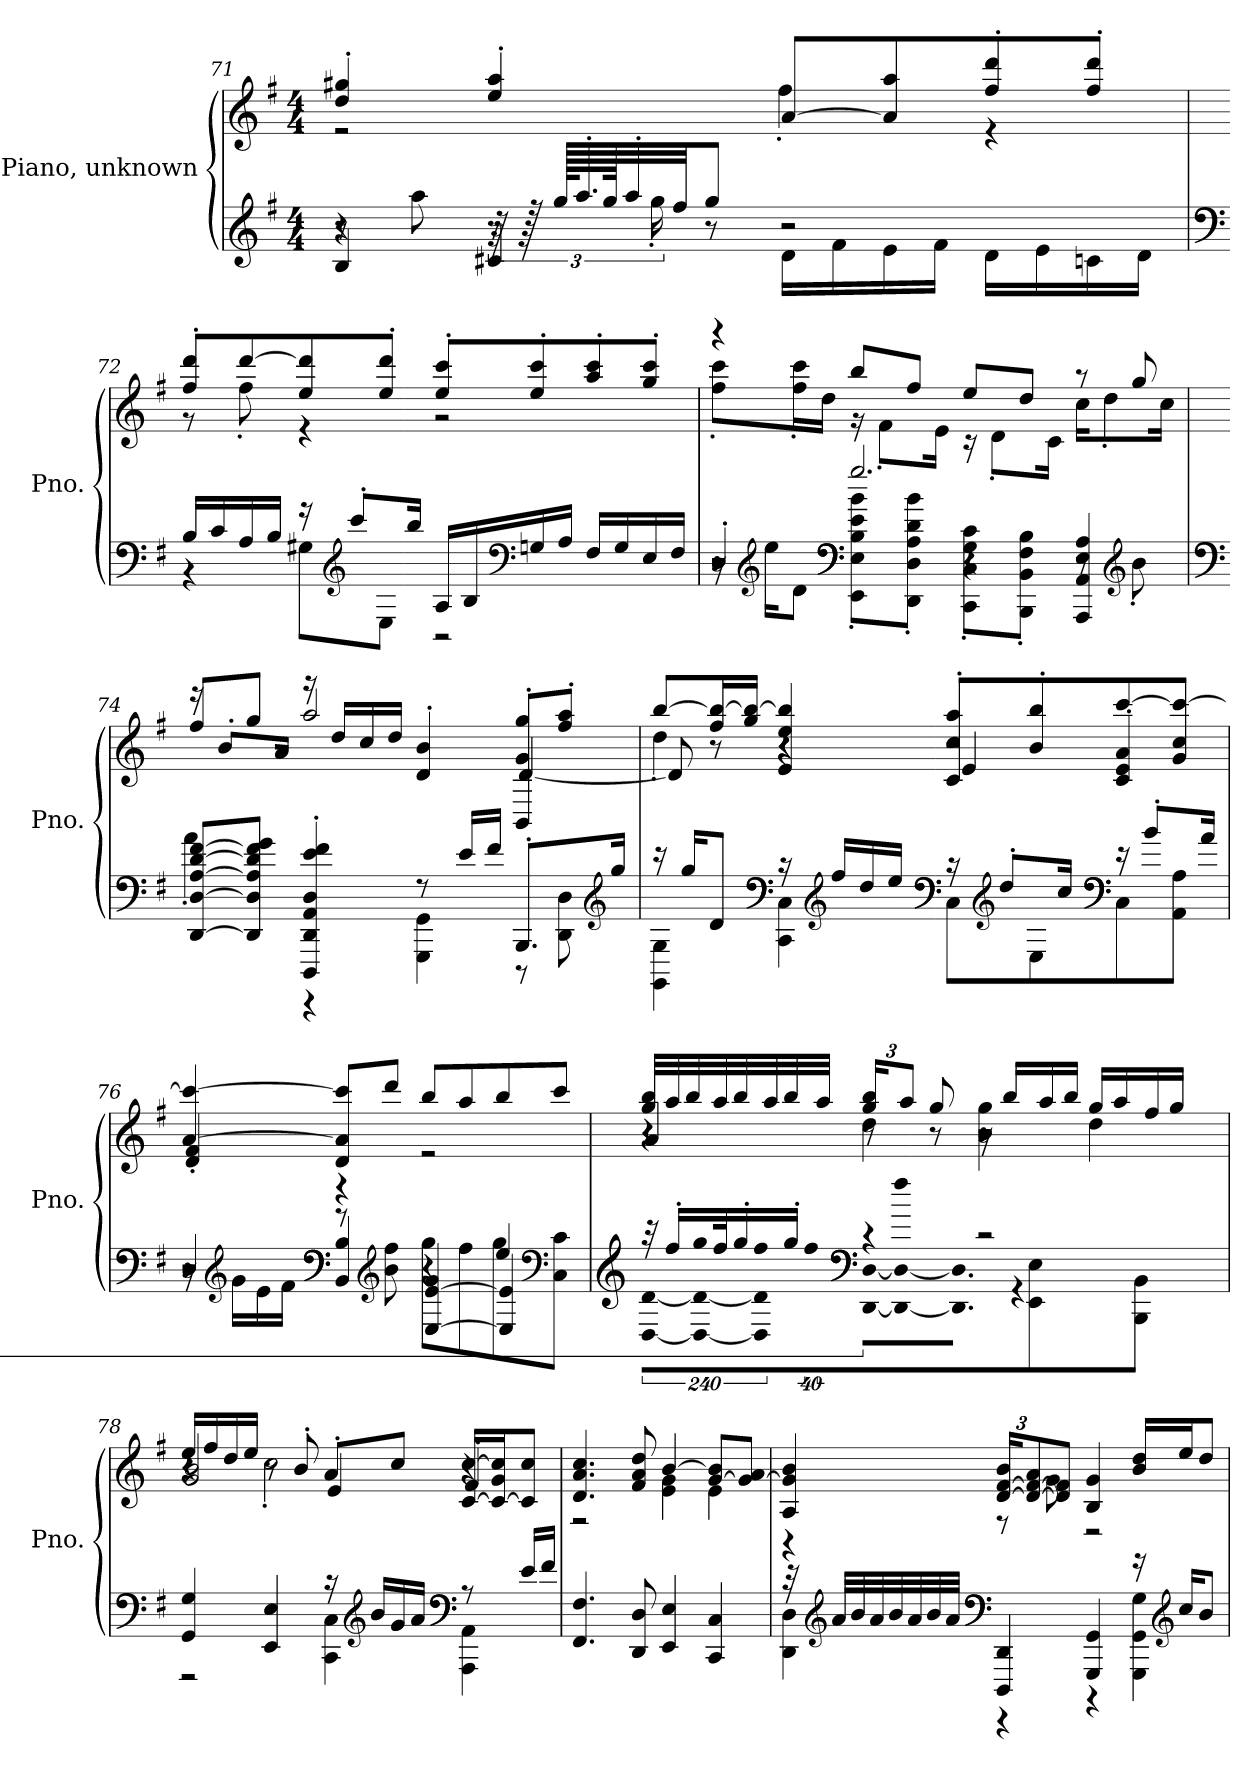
**kern	**kern
*part1	*part1
*staff2	*staff1
*I"Piano, unknown	*
*I'Pno.	*
*clefG2	*clefG2
*k[f#]	*k[f#]
*M4/4	*M4/4
=71	=71
*^	*^
*	*^	*	*
4B/	8r	4r	4dd/' 4gg#X/'	2r
.	8aa\	.	.	.
64r	12r	4c#X/	4ee/' 4aa/'	.
128r	.	.	.	.
128gg/KLLLL	.	.	.	.
64.aa'/	.	.	.	.
128gg/JK	.	.	.	.
32aa'/	.	.	.	.
.	24gg'\	.	.	.
32ff#/JJ	.	.	.	.
8gg/J	8r	.	.	.
2r	16d\LL	2r	[8a/L	4ff#'\
.	16f#\	.	.	.
.	16e\	.	8a/] 8aa/	.
.	16f#\JJ	.	.	.
.	16d\LL	.	8ff#/' 8ddd/'	4r
.	16e\	.	.	.
.	16cn\	.	8ff#/' 8ddd/'J	.
.	16d\JJ	.	.	.
*v	*v	*v	*	*
!!LO:LB:g=z	!!
=72	=72	=72
*clefF4	*	*
*^	*	*
16B/LL	4r	8ff#/' 8ddd/'L	8r
16c/	.	.	.
16A/	.	[8ddd/	8ff#'\
16B/JJ	.	.	.
16r	8G#X\L	8ee/ 8ddd/]	4r
*clefG2	*	*	*
8ccc'/L	.	.	.
.	8E\J	8ee/' 8ddd/'J	.
16bb/Jk	.	.	.
16A/LL	2r	8ee/' 8ccc/'L	2r
16B/	.	.	.
*clefF4	*	*	*
16Gn/	.	8ee/' 8ccc/'	.
16A/JJ	.	.	.
16F#/LL	.	8aa/' 8ccc/'	.
16G/	.	.	.
16E/	.	8gg/' 8ccc/'J	.
16F#/JJ	.	.	.
=73	=73	=73	=73
*	*^	*	*
4D'/	16r	2r	4r	8ff#\' 8ccc\'L
*clefG2	*	*	*	*
.	16ee\KL	.	.	.
.	8d\J	.	.	16ff#\' 16ccc\'L
.	.	.	.	16dd\JJ
*clefF4	*	*	*	*
2.gg/	8EE\' 8E\' 8B\' 8e\' 8b\'L	.	8bb/L	16r
.	.	.	.	8f#'\L
.	8DD\' 8D\' 8A\' 8d\' 8b\'J	.	8ff#/J	.
.	.	.	.	16e\Jk
.	8CC\' 8C\' 8G\' 8c\'L	4r	8ee/L	16r
.	.	.	.	8d'\L
.	8BBB\' 8BB\' 8F#\' 8B\'J	.	8dd/J	.
.	.	.	.	16c\Jk
.	8r	4AAA/ 4AA/ 4E/ 4A/	8r	16cc\KL
.	.	.	.	8dd'\
*clefG2	*	*	*	*
.	8b'\	.	8gg/	.
.	.	.	.	16cc\Jk
*v	*v	*v	*	*
!!LO:LB:g=z	!!
=74	=74	=74
*clefF4	*	*
*^	*	*
[8DD/ [8D/ [8A/ [8d/ [8f#/L	4a'\	16r	8ff#/L
.	.	8b'/L	.
8DD/] 8D/] 8A/] 8d/] 8f#/] 8g/J	.	.	8gg/J
.	.	16a/Jk	.
4DDD/' 4DD/' 4AA/' 4D/' 4e/' 4f#/'	4r	16r	2aa/
.	.	16dd/LL	.
.	.	16cc/	.
.	.	16dd/JJ	.
8r	4GGG\ 4GG\	4d/' 4b/'	.
16e/LL	.	.	.
16f#/JJ	.	.	.
8.BBB'/L	8r	8BB/' 8g/' 8gg/'L	[4d/
.	8DD\ 8D\	8ff#/' 8aa/'J	.
*clefG2	*	*	*
16gg/Jk	.	.	.
=75	=75	=75	=75
*	*	*	*^
16r	4GG\ 4G\	[8bb/L	4dd'\	8d/]
16gg/KL	.	.	.	.
8d/J	.	16ff#/ 16bb/_L	.	8r
.	.	16gg/ 16bb/_JJ	.	.
*clefF4	*	*	*	*
16r	4CC\ 4C\	4e/ 4ee/ 4bb/]	4r	4r
*clefG2	*	*	*	*
16ff#/LL	.	.	.	.
16dd/	.	.	.	.
16ee/JJ	.	.	.	.
*clefF4	*	*	*	*
16r	8C\L	8c/' 8cc/' 8aa/'L	2r	4e/
*clefG2	*	*	*	*
8dd'/L	.	.	.	.
.	8E\	8b/' 8bb/'	.	.
16cc/Jk	.	.	.	.
*clefF4	*	*	*	*
16r	8C\	[8ccc/	.	4c/' 4e/' 4a/'
8b'/L	.	.	.	.
.	8AA\ 8A\J	8g/ 8cc/ 8ccc/_J	.	.
16a/Jk	.	.	.	.
*	*	*	*v	*v
!!LO:LB:g=z
=76	=76	=76	=76
*	*^	*	*
2r	16r	4D/	[4a/ 4ccc/_	4d/' 4f#/'
*clefG2	*	*	*	*
.	16g\LL	.	.	.
.	16e\	.	.	.
.	16f#\JJ	.	.	.
*clefF4	*	*	*	*
.	8r	4BB/ 4B/	8d/ 8a/] 8ccc/]L	4r
*clefG2	*	*	*	*
.	8b\ 8ff#\	.	8ddd/J	.
4r	8gg\L	[4E/ [4e/ 4g/	8bb/L	2r
.	8ff#\	.	8aa/	.
4ee/	8gg\	4E/] 4e/]	8bb/	.
*clefF4	*	*	*	*
.	8C\ 8c\J	.	8ccc/J	.
*v	*v	*v	*	*
*	*v	*v
!!LO:LB:g=z
=77	=77
*clefG2	*
*^	*
!	!LO:N:vis=16	!
*	*	*^
*	*	*	*^
32r	[1920%137D\ [1920%137d\LL	32gg/ 32bb/LLL	4r	4a/
16ff#'/LL	.	32aa/	.	.
.	.	32bb/	.	.
!	!LO:N:vis=16	!	!	!
.	1920%137D\_ 1920%137d\_ 1920%137gg\	.	.	.
32ff#/K	.	32aa/	.	.
16gg'/	.	32bb/	.	.
!	!LO:N:vis=16	!	!	!
.	1920%137D\] 1920%137d\] 1920%137ff#\	.	.	.
.	.	32aa/	.	.
16gg'/JJ	.	32bb/	.	.
!	!LO:N:vis=32	!	!	!
.	640%23ff#\JJk	.	.	.
.	.	32aa/JJJ	.	.
*clefF4	*	*	*	*
!	!LO:N:vis=32	!	!	!
*	*	*Xbrackettup	*	*
4r	[640%23DD\ [640%23D\KLL	24gg/ 24bb/KL	4dd\	8r
!	!LO:N:vis=16	!	!	!
.	1920%137DD\_ 1920%137D\_ 1920%137ff#\	.	.	.
.	.	12aa/J	.	.
!	!LO:N:vis=16.	!	!	!
.	960%103DD\] 960%103D\]JJ	.	.	.
.	.	8r	.	8gg/
!	!LO:N:vis=32	!	!	!
.	640%23r	.	.	.
2r	.	16r	4b\ 4gg\	2r
.	4EE\ 4E\	.	.	.
.	.	16bb/LL	.	.
.	.	16aa/	.	.
.	.	16bb/JJ	.	.
.	.	16gg/LL	4dd\	.
.	4BBB\ 4BB\	.	.	.
.	.	16aa/	.	.
.	.	16ff#/	.	.
.	.	16gg/JJ	.	.
1920ryy	.	1920ryy	1920ryy	1920ryy
!!LO:PB:g=z	!!	!!
=78	=78	=78	=78	=78
4GG/ 4G/	2r	16ee/LL	4r	2g/ 2b/
.	.	16ff#/	.	.
.	.	16dd/	.	.
.	.	16ee/JJ	.	.
4EE/ 4E/	.	8r	2cc'\	.
.	.	8b'/	.	.
16r	4CC\ 4C\	8a'/L	.	4e/
*clefG2	*	*	*	*
16b/LL	.	.	.	.
16g/	.	8cc/J	.	.
16a/JJ	.	.	.	.
*clefF4	*	*	*	*
8r	4AAA\ 4AA\	[16c/ [16cc/LL	4r	4f#'/
.	.	16c/_ 16g/ 16cc/]J	.	.
16e/LL	.	8c/] 8cc/J	.	.
16f#/JJ	.	.	.	.
*v	*v	*	*	*
*	*	*v	*v
=79	=79	=79
4.FF#/ 4.F#/	4.d/ 4.a/ 4.cc/	2r
8DD/ 8D/	8f#/ 8a/ 8dd/	.
4EE/ 4E/	[4b/	4e\ 4g\
4CC/ 4C/	[8g/ 8b/]L	4e\
.	8g/_ 8a/J	.
!!LO:LB:g=z	!!
=80	=80	=80
*^	*	*
32r	4DD\ 4D\	4A/ 4g/] 4b/	4r
*clefG2	*	*	*
32a/LLL	.	.	.
32b/	.	.	.
32a/	.	.	.
32b/	.	.	.
32a/	.	.	.
32b/	.	.	.
32a/JJJ	.	.	.
*clefF4	*	*	*
4DDD/ 4DD/	4r	[24d/ [24f#/ 24b/KL	8r
.	.	12d/_ 12f#/_ 12a/	.
.	.	8d/] 8f#/]J	8g\
4GGG/ 4GG/	4r	4B/ 4g/	2r
16r	4GGG\ 4GG\ 4G\	16b/ 16dd/LL	.
*clefG2	*	*	*
16cc/KL	.	16ee/J	.
8b/J	.	8dd/J	.
*v	*v	*	*
*	*v	*v
=	=
*-	*-
